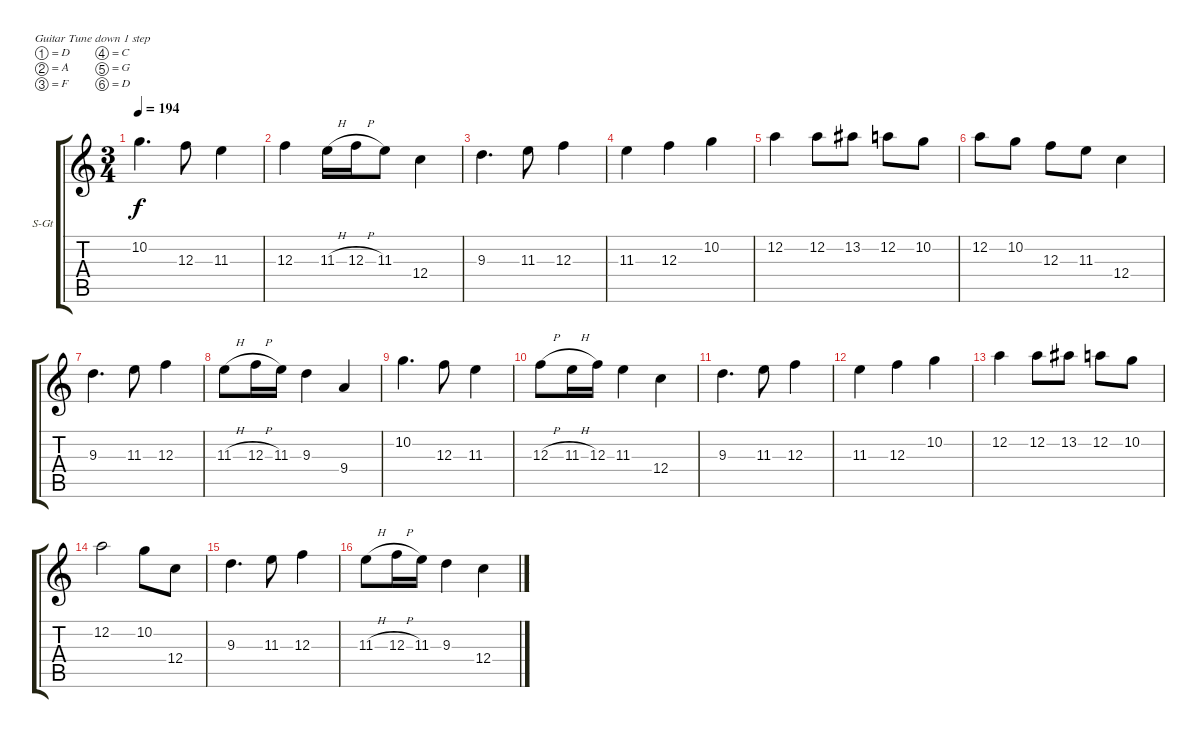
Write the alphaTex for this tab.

\defaultSystemsLayout 4
\bracketExtendMode groupsimilarinstruments
\firstSystemTrackNameOrientation horizontal
\otherSystemsTrackNameOrientation horizontal
\track ("Guitar 1" "S-Gt") {instrument acousticguitarsteel}
\staff {score tabs}
\tuning (D4 A3 F3 C3 G2 D2)
\ts (3 4)
\tempo 194
\clef g2
\ks c
10.2.4{d dy f} 12.3.8 11.3.4 |
12.3.4 11.3{h}.16 12.3{h}.16 11.3.8 12.4.4 |
9.3.4{d} 11.3.8 12.3.4 |
11.3.4 12.3.4 10.2.4 |
12.2.4 12.2.8 13.2.8 12.2.8 10.2.8 |
12.2.8 10.2.8 12.3.8 11.3.8 12.4.4 |
9.3.4{d} 11.3.8 12.3.4 |
11.3{h}.8 12.3{h}.16 11.3.16 9.3.4 9.4.4 |
10.2.4{d} 12.3.8 11.3.4 |
12.3{h}.8 11.3{h}.16 12.3.16 11.3.4 12.4.4 |
9.3.4{d} 11.3.8 12.3.4 |
11.3.4 12.3.4 10.2.4 |
12.2.4 12.2.8 13.2.8 12.2.8 10.2.8 |
12.2.2 10.2.8 12.4.8 |
9.3.4{d} 11.3.8 12.3.4 |
11.3{h}.8 12.3{h}.16 11.3.16 9.3.4 12.4.4
